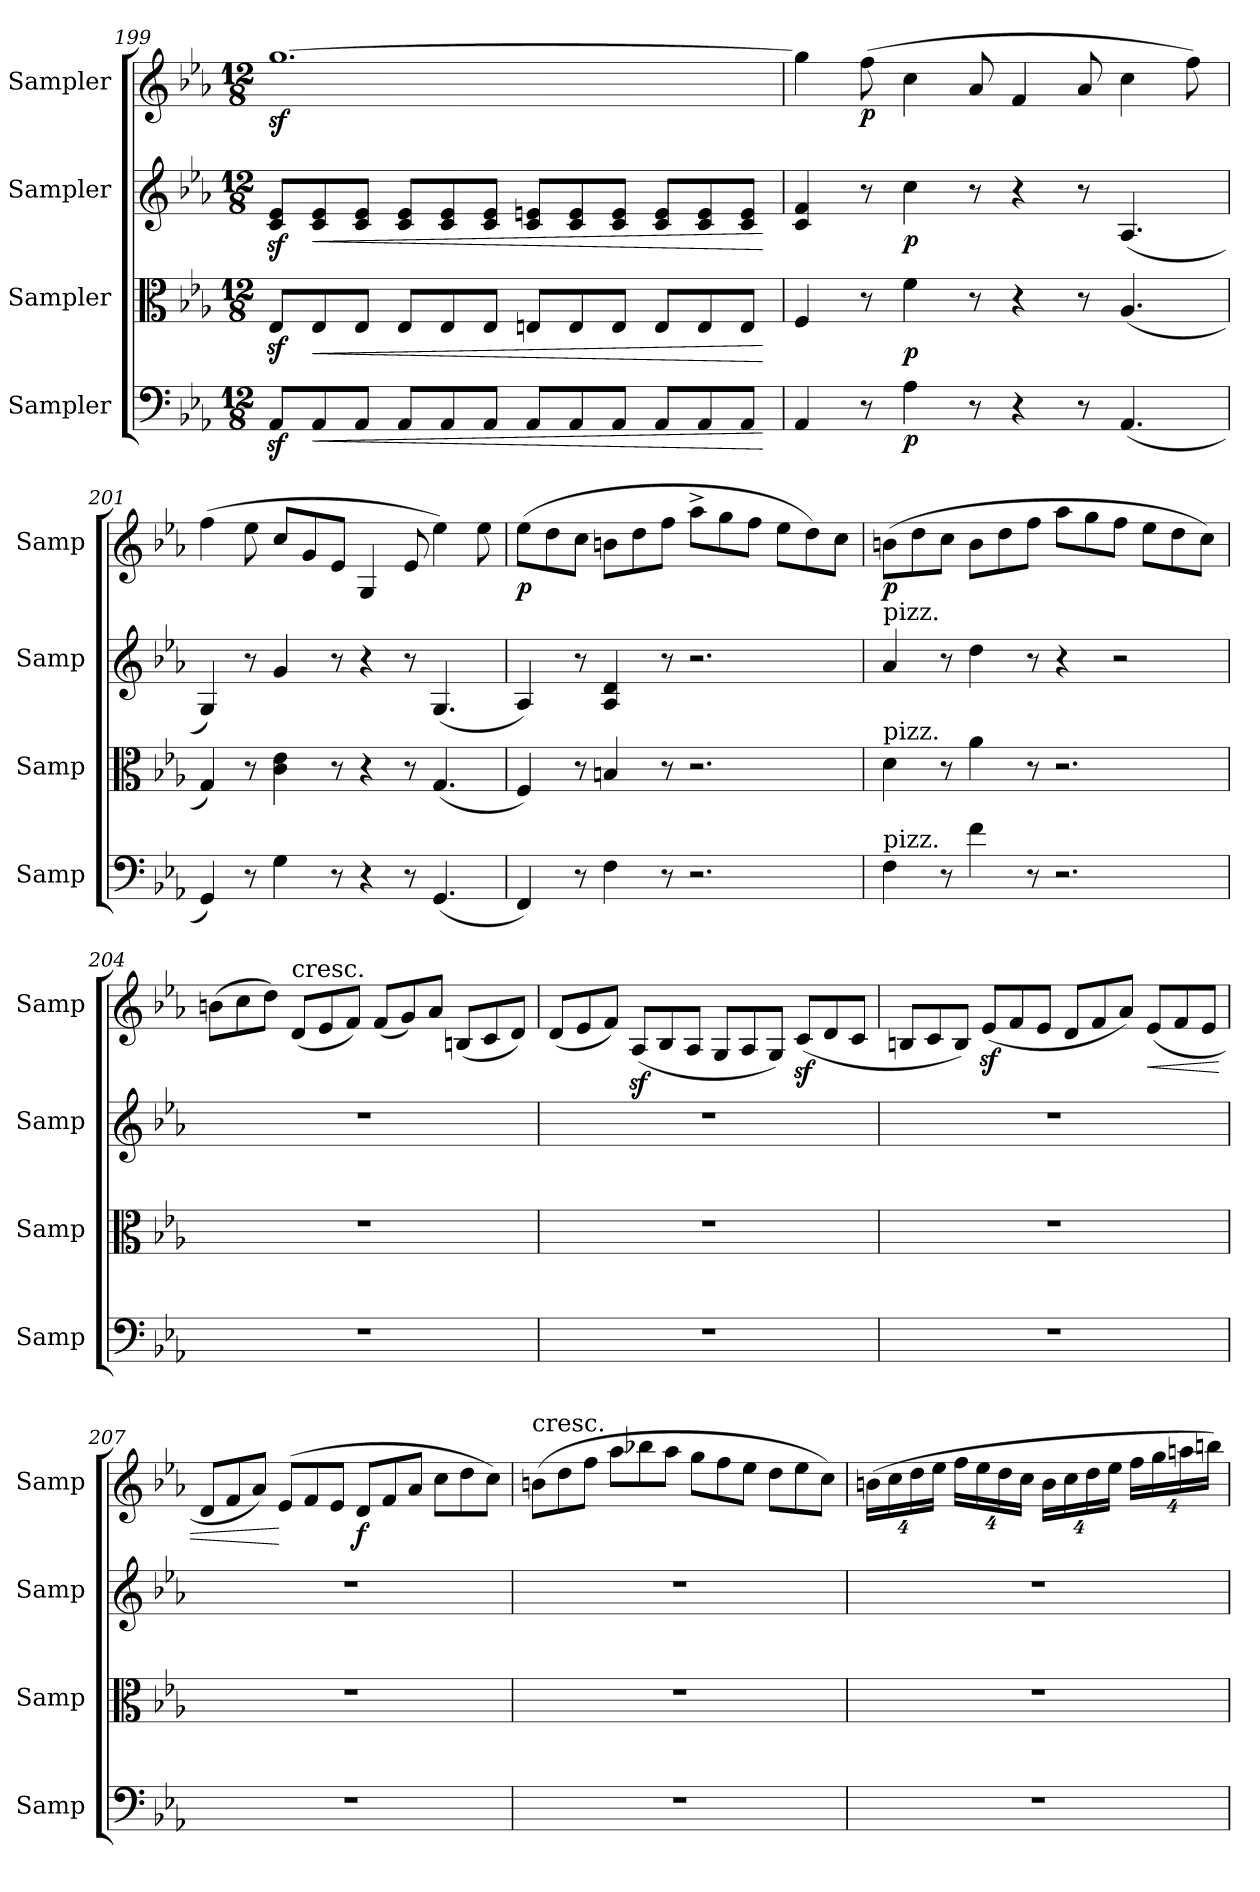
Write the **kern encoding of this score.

**kern	**dynam	**kern	**dynam	**kern	**dynam	**kern	**dynam
*part4	*part4	*part3	*part3	*part2	*part2	*part1	*part1
*staff4	*staff4	*staff3	*staff3	*staff2	*staff2	*staff1	*staff1
*I"Sampler	*	*I"Sampler	*	*I"Sampler	*	*I"Sampler	*
*I'Samp	*	*I'Samp	*	*I'Samp	*	*I'Samp	*
*clefF4	*	*clefC3	*	*clefG2	*	*clefG2	*
*k[b-e-a-]	*	*k[b-e-a-]	*	*k[b-e-a-]	*	*k[b-e-a-]	*
*M12/8	*	*M12/8	*	*M12/8	*	*M12/8	*
=199	=199	=199	=199	=199	=199	=199	=199
8AA-z</L	.	8E-z</L	.	8c/z< 8e-/z<L	.	[1.ggz<	.
!	!LO:HP:b	!	!LO:HP:b	!	!LO:HP:b	!	!
8AA-/	<	8E-/	<	8c/ 8e-/	<	.	.
8AA-/J	.	8E-/J	.	8c/ 8e-/J	.	.	.
8AA-/L	.	8E-/L	.	8c/ 8e-/L	.	.	.
8AA-/	.	8E-/	.	8c/ 8e-/	.	.	.
8AA-/J	.	8E-/J	.	8c/ 8e-/J	.	.	.
8AA-/L	.	8En/L	.	8c/ 8en/L	.	.	.
8AA-/	.	8E/	.	8c/ 8e/	.	.	.
8AA-/J	.	8E/J	.	8c/ 8e/J	.	.	.
8AA-/L	.	8E/L	.	8c/ 8e/L	.	.	.
8AA-/	.	8E/	.	8c/ 8e/	.	.	.
8AA-/J	.	8E/J	.	8c/ 8e/J	.	.	.
.	[	.	[	.	[	.	.
=200	=200	=200	=200	=200	=200	=200	=200
4AA-/	.	4F/	.	4c/ 4f/	.	4gg\]	.
!	!	!	!	!	!	!	!LO:DY:b
8r	.	8r	.	8r	.	(8ff\	p
!	!LO:DY:b	!	!LO:DY:b	!	!LO:DY:b	!	!
4A-\	p	4f\	p	4cc\	p	4cc\	.
8r	.	8r	.	8r	.	8a-/	.
4r	.	4r	.	4r	.	4f/	.
8r	.	8r	.	8r	.	8a-/	.
(4.AA-/	.	(4.A-/	.	(4.A-/	.	4cc\	.
.	.	.	.	.	.	8ff\)	.
=201	=201	=201	=201	=201	=201	=201	=201
4GG/)	.	4G/)	.	4G/)	.	(4ff\	.
8r	.	8r	.	8r	.	8ee-\	.
4G\	.	4c\ 4e-\	.	4g/	.	8cc/L	.
.	.	.	.	.	.	8g/	.
8r	.	8r	.	8r	.	8e-/J	.
4r	.	4r	.	4r	.	4G/	.
8r	.	8r	.	8r	.	8e-/	.
(4.GG/	.	(4.G/	.	(4.G/	.	4ee-\)	.
.	.	.	.	.	.	8ee-\	.
=202	=202	=202	=202	=202	=202	=202	=202
!	!	!	!	!	!	!	!LO:DY:b
4FF/)	.	4F/)	.	4A-/)	.	(8ee-\L	p
.	.	.	.	.	.	8dd\	.
8r	.	8r	.	8r	.	8cc\J	.
4F\	.	4Bn/	.	4A-/ 4d/	.	8bn\L	.
.	.	.	.	.	.	8dd\	.
8r	.	8r	.	8r	.	8ff\J	.
2.r	.	2.r	.	2.r	.	8aa-^\L	.
.	.	.	.	.	.	8gg\	.
.	.	.	.	.	.	8ff\J	.
.	.	.	.	.	.	8ee-\L	.
.	.	.	.	.	.	8dd\)	.
.	.	.	.	.	.	8cc\J	.
=203	=203	=203	=203	=203	=203	=203	=203
!	!	!	!	!LO:TX:a:t=pizz.	!	!	!
!	!	!LO:TX:a:t=pizz.	!	!	!	!	!
!LO:TX:a:t=pizz.	!	!	!	!	!	!	!
!	!	!	!	!	!	!	!LO:DY:b
4F\	.	4d\	.	4a-/	.	(8bn\L	p
.	.	.	.	.	.	8dd\	.
8r	.	8r	.	8r	.	8cc\J	.
4f\	.	4a-\	.	4dd\	.	8b\L	.
.	.	.	.	.	.	8dd\	.
8r	.	8r	.	8r	.	8ff\J	.
2.r	.	2.r	.	4r	.	8aa-\L	.
.	.	.	.	.	.	8gg\	.
.	.	.	.	2r	.	8ff\J	.
.	.	.	.	.	.	8ee-\L	.
.	.	.	.	.	.	8dd\	.
.	.	.	.	.	.	8cc\J)	.
!!LO:LB:g=z
=204	=204	=204	=204	=204	=204	=204	=204
1.r	.	1.r	.	1.r	.	(8bn\L	.
.	.	.	.	.	.	8cc\	.
.	.	.	.	.	.	8dd\J)	.
!	!	!	!	!	!	!LO:TX:a:t=cresc.	!
.	.	.	.	.	.	(8d/L	.
.	.	.	.	.	.	8e-/	.
.	.	.	.	.	.	8f/J)	.
.	.	.	.	.	.	(8f/L	.
.	.	.	.	.	.	8g/)	.
.	.	.	.	.	.	8a-/J	.
.	.	.	.	.	.	(8Bn/L	.
.	.	.	.	.	.	8c/	.
.	.	.	.	.	.	8d/J)	.
=205	=205	=205	=205	=205	=205	=205	=205
1.r	.	1.r	.	1.r	.	(8d/L	.
.	.	.	.	.	.	8e-/	.
.	.	.	.	.	.	8f/J)	.
.	.	.	.	.	.	(8A-z</L	.
.	.	.	.	.	.	8B-/	.
.	.	.	.	.	.	8A-/J	.
.	.	.	.	.	.	8G/L	.
.	.	.	.	.	.	8A-/	.
.	.	.	.	.	.	8G/J)	.
.	.	.	.	.	.	(8cz</L	.
.	.	.	.	.	.	8d/	.
.	.	.	.	.	.	8c/J	.
=206	=206	=206	=206	=206	=206	=206	=206
1.r	.	1.r	.	1.r	.	8Bn/L	.
.	.	.	.	.	.	8c/	.
.	.	.	.	.	.	8B/J)	.
.	.	.	.	.	.	(8e-z</L	.
.	.	.	.	.	.	8f/	.
.	.	.	.	.	.	8e-/J	.
.	.	.	.	.	.	8d/L	.
.	.	.	.	.	.	8f/	.
.	.	.	.	.	.	8a-/J)	.
!	!	!	!	!	!	!	!LO:HP:b
.	.	.	.	.	.	(8e-/L	<
.	.	.	.	.	.	8f/	.
.	.	.	.	.	.	8e-/J	.
=207	=207	=207	=207	=207	=207	=207	=207
1.r	.	1.r	.	1.r	.	8d/L	.
.	.	.	.	.	.	8f/	.
.	.	.	.	.	.	8a-/J)	.
.	.	.	.	.	.	(8e-/L	[
.	.	.	.	.	.	8f/	.
.	.	.	.	.	.	8e-/J	.
!	!	!	!	!	!	!	!LO:DY:b
.	.	.	.	.	.	8d/L	f
.	.	.	.	.	.	8f/	.
.	.	.	.	.	.	8a-/J	.
.	.	.	.	.	.	8cc\L	.
.	.	.	.	.	.	8dd\	.
.	.	.	.	.	.	8cc\J)	.
=208	=208	=208	=208	=208	=208	=208	=208
!	!	!	!	!	!	!LO:TX:a:t=cresc.	!
1.r	.	1.r	.	1.r	.	(8bn\L	.
.	.	.	.	.	.	8dd\	.
.	.	.	.	.	.	8ff\J	.
.	.	.	.	.	.	8aa-\L	.
.	.	.	.	.	.	8bb-X\	.
.	.	.	.	.	.	8aa-\J	.
.	.	.	.	.	.	8gg\L	.
.	.	.	.	.	.	8ff\	.
.	.	.	.	.	.	8ee-\J	.
.	.	.	.	.	.	8dd\L	.
.	.	.	.	.	.	8ee-\	.
.	.	.	.	.	.	8cc\J)	.
!!LO:LB:g=z
=209	=209	=209	=209	=209	=209	=209	=209
*	*	*	*	*	*	*Xbrackettup	*
1.r	.	1.r	.	1.r	.	(32%3bn\L	.
.	.	.	.	.	.	32%3cc\	.
.	.	.	.	.	.	32%3dd\	.
.	.	.	.	.	.	32%3ee-\J	.
.	.	.	.	.	.	32%3ff\L	.
.	.	.	.	.	.	32%3ee-\	.
.	.	.	.	.	.	32%3dd\	.
.	.	.	.	.	.	32%3cc\J	.
.	.	.	.	.	.	32%3b\L	.
.	.	.	.	.	.	32%3cc\	.
.	.	.	.	.	.	32%3dd\	.
.	.	.	.	.	.	32%3ee-\J	.
.	.	.	.	.	.	32%3ff\L	.
.	.	.	.	.	.	32%3gg\	.
.	.	.	.	.	.	32%3aan\	.
.	.	.	.	.	.	32%3bbn\J)	.
=	=	=	=	=	=	=	=
*-	*-	*-	*-	*-	*-	*-	*-
